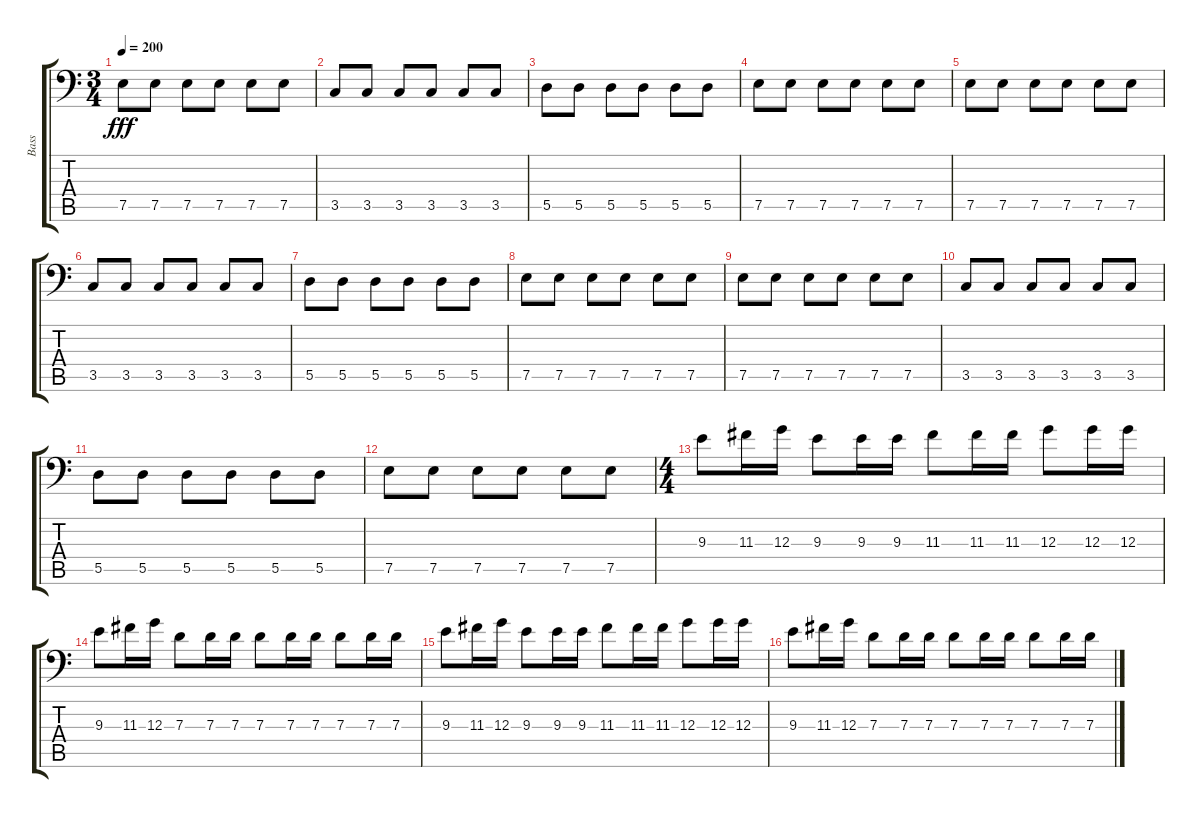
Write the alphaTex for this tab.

\track ("Bass" "Bass") {instrument slapbass1}
\staff {score tabs}
\tuning (E3 B2 G2 D2 A1 E1) {hide}
\ts (3 4)
\tempo 200
\clef f4
\ks c
7.5.8{dy fff} 7.5.8 7.5.8 7.5.8 7.5.8 7.5.8 |
3.5.8 3.5.8 3.5.8 3.5.8 3.5.8 3.5.8 |
5.5.8 5.5.8 5.5.8 5.5.8 5.5.8 5.5.8 |
7.5.8 7.5.8 7.5.8 7.5.8 7.5.8 7.5.8 |
7.5.8 7.5.8 7.5.8 7.5.8 7.5.8 7.5.8 |
3.5.8 3.5.8 3.5.8 3.5.8 3.5.8 3.5.8 |
5.5.8 5.5.8 5.5.8 5.5.8 5.5.8 5.5.8 |
7.5.8 7.5.8 7.5.8 7.5.8 7.5.8 7.5.8 |
7.5.8 7.5.8 7.5.8 7.5.8 7.5.8 7.5.8 |
3.5.8 3.5.8 3.5.8 3.5.8 3.5.8 3.5.8 |
5.5.8 5.5.8 5.5.8 5.5.8 5.5.8 5.5.8 |
7.5.8 7.5.8 7.5.8 7.5.8 7.5.8 7.5.8 |
\ts (4 4)
9.3.8{volume 16 instrument electricbassfinger} 11.3.16 12.3.16 9.3.8 9.3.16 9.3.16 11.3.8 11.3.16 11.3.16 12.3.8 12.3.16 12.3.16 |
9.3.8 11.3.16 12.3.16 7.3.8 7.3.16 7.3.16 7.3.8 7.3.16 7.3.16 7.3.8 7.3.16 7.3.16 |
9.3.8{volume 16} 11.3.16 12.3.16 9.3.8 9.3.16 9.3.16 11.3.8 11.3.16 11.3.16 12.3.8 12.3.16 12.3.16 |
9.3.8 11.3.16 12.3.16 7.3.8 7.3.16 7.3.16 7.3.8 7.3.16 7.3.16 7.3.8 7.3.16 7.3.16
